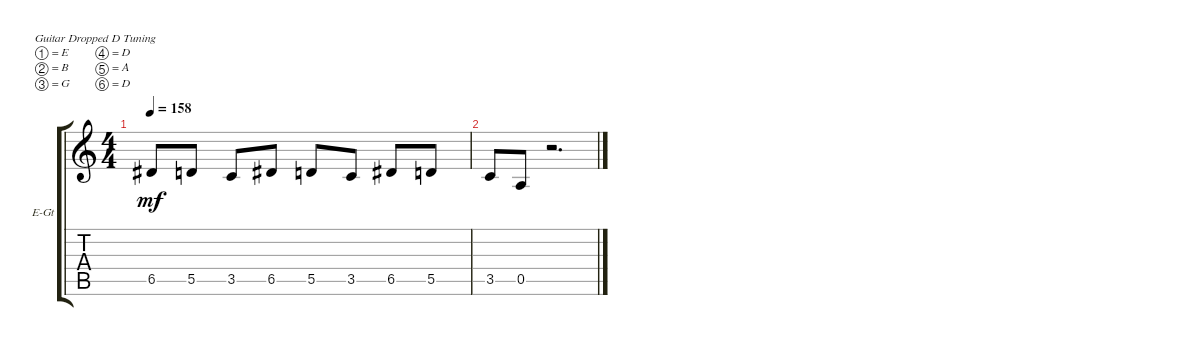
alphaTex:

\defaultSystemsLayout 4
\bracketExtendMode groupsimilarinstruments
\firstSystemTrackNameOrientation horizontal
\otherSystemsTrackNameOrientation horizontal
\track ("Lead Guitar" "E-Gt") {instrument distortionguitar}
\staff {score tabs}
\tuning (E4 B3 G3 D3 A2 D2)
\ts (4 4)
\tempo 158
\clef g2
\ks c
6.5.8{dy mf} 5.5.8 3.5.8 6.5.8 5.5.8 3.5.8 6.5.8 5.5.8 |
3.5.8 0.5.8 r.2{d}
